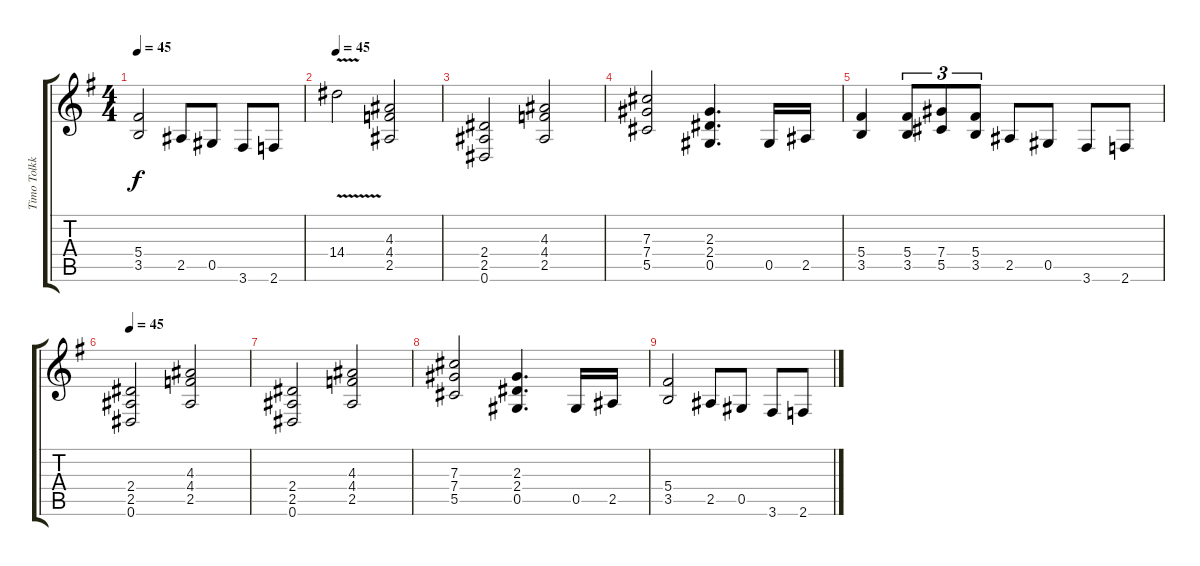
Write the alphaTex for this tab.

\track ("Timo Tolkki" "Timo Tolkk") {instrument acousticguitarsteel}
\staff {score tabs}
\tuning (Eb4 Bb3 Gb3 Db3 Ab2 Eb2) {hide}
\ts (4 4)
\tempo 45
\clef g2
\ks g
(5.4 3.5).2{dy f} 2.5.8 0.5.8 3.6.8 2.6.8 |
\tempo 45
14.4{v}.2 (4.3 4.4 2.5).2 |
(2.4 2.5 0.6).2 (4.3 4.4 2.5).2 |
(7.3 7.4 5.5).2 (2.3 2.4 0.5).4{d} 0.5.16 2.5.16 |
(5.4 3.5).4 (5.4 3.5).8{tu (3 2)} (7.4 5.5).8{tu (3 2)} (5.4 3.5).8{tu (3 2)} 2.5.8 0.5.8 3.6.8 2.6.8 |
\tempo 45
(2.4 2.5 0.6).2 (4.3 4.4 2.5).2 |
(2.4 2.5 0.6).2 (4.3 4.4 2.5).2 |
(7.3 7.4 5.5).2 (2.3 2.4 0.5).4{d} 0.5.16 2.5.16 |
(5.4 3.5).2 2.5.8 0.5.8 3.6.8 2.6.8
